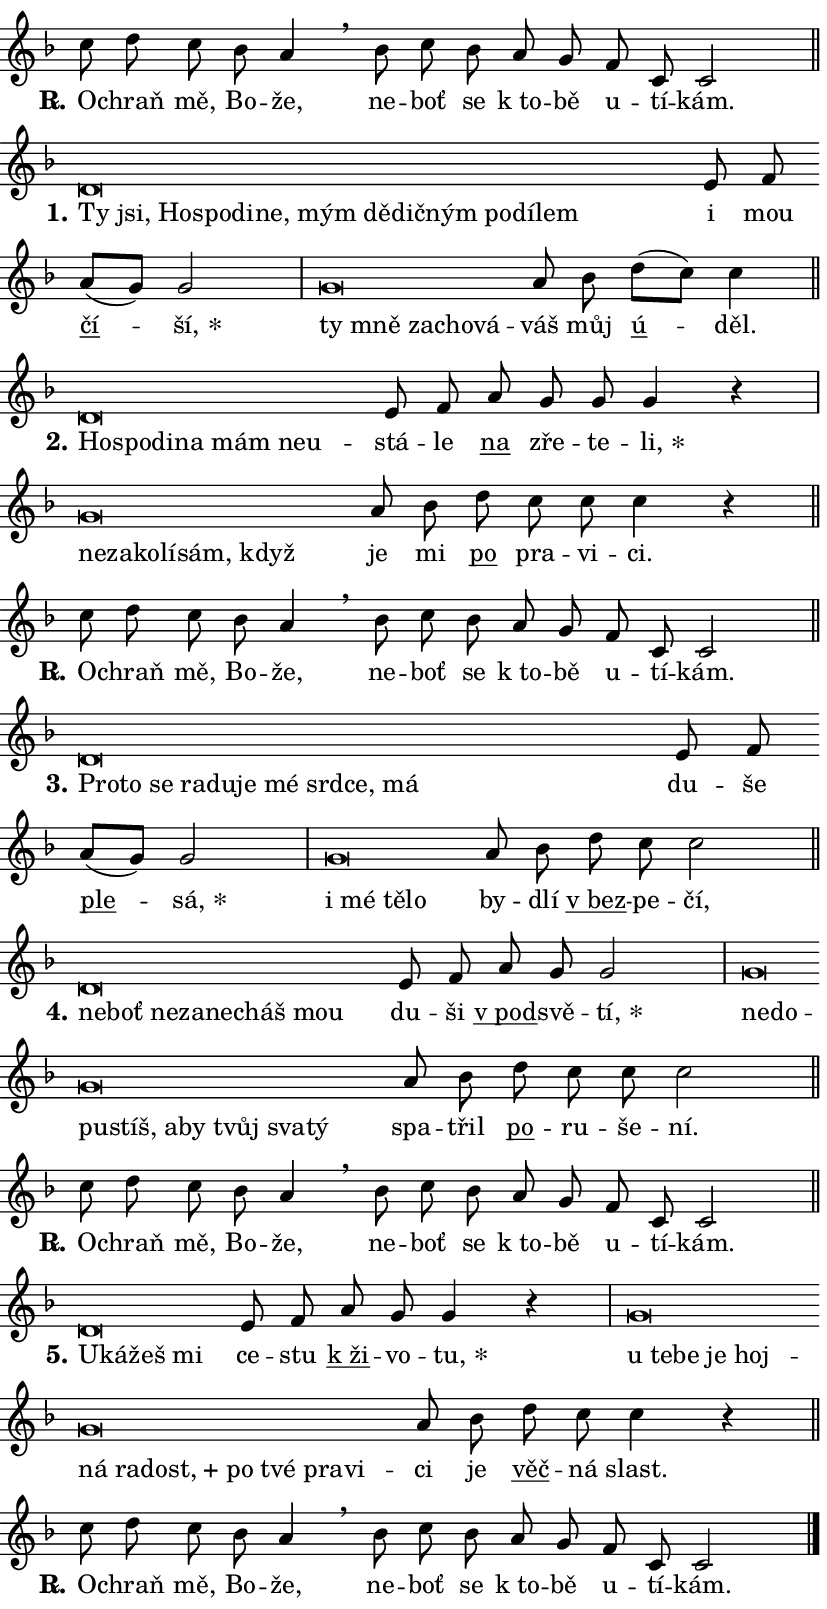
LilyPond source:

\version "2.24.0"
\header { tagline = "" }
\paper {
  indent = 0\cm
  top-margin = 0\cm
  right-margin = 0.13\cm % to fit lyric hyphens
  bottom-margin = 0\cm
  left-margin = 0\cm
  paper-width = 14\cm
  page-breaking = #ly:one-page-breaking
  system-system-spacing.basic-distance = #11
  score-system-spacing.basic-distance = #11
  ragged-last = ##f
}


%% Author: Thomas Morley
%% https://lists.gnu.org/archive/html/lilypond-user/2020-05/msg00002.html
#(define (line-position grob)
"Returns position of @var[grob} in current system:
   @code{'start}, if at first time-step
   @code{'end}, if at last time-step
   @code{'middle} otherwise
"
  (let* ((col (ly:item-get-column grob))
         (ln (ly:grob-object col 'left-neighbor))
         (rn (ly:grob-object col 'right-neighbor))
         (col-to-check-left (if (ly:grob? ln) ln col))
         (col-to-check-right (if (ly:grob? rn) rn col))
         (break-dir-left
           (and
             (ly:grob-property col-to-check-left 'non-musical #f)
             (ly:item-break-dir col-to-check-left)))
         (break-dir-right
           (and
             (ly:grob-property col-to-check-right 'non-musical #f)
             (ly:item-break-dir col-to-check-right))))
        (cond ((eqv? 1 break-dir-left) 'start)
              ((eqv? -1 break-dir-right) 'end)
              (else 'middle))))

#(define (tranparent-at-line-position vctor)
  (lambda (grob)
  "Relying on @code{line-position} select the relevant enry from @var{vctor}.
Used to determine transparency,"
    (case (line-position grob)
      ((end) (not (vector-ref vctor 0)))
      ((middle) (not (vector-ref vctor 1)))
      ((start) (not (vector-ref vctor 2))))))

noteHeadBreakVisibility =
#(define-music-function (break-visibility)(vector?)
"Makes @code{NoteHead}s transparent relying on @var{break-visibility}"
#{
  \override NoteHead.transparent =
    #(tranparent-at-line-position break-visibility)
#})

#(define delete-ledgers-for-transparent-note-heads
  (lambda (grob)
    "Reads whether a @code{NoteHead} is transparent.
If so this @code{NoteHead} is removed from @code{'note-heads} from
@var{grob}, which is supposed to be @code{LedgerLineSpanner}.
As a result ledgers are not printed for this @code{NoteHead}"
    (let* ((nhds-array (ly:grob-object grob 'note-heads))
           (nhds-list
             (if (ly:grob-array? nhds-array)
                 (ly:grob-array->list nhds-array)
                 '()))
           ;; Relies on the transparent-property being done before
           ;; Staff.LedgerLineSpanner.after-line-breaking is executed.
           ;; This is fragile ...
           (to-keep
             (remove
               (lambda (nhd)
                 (ly:grob-property nhd 'transparent #f))
               nhds-list)))
      ;; TODO find a better method to iterate over grob-arrays, similiar
      ;; to filter/remove etc for lists
      ;; For now rebuilt from scratch
      (set! (ly:grob-object grob 'note-heads)  '())
      (for-each
        (lambda (nhd)
          (ly:pointer-group-interface::add-grob grob 'note-heads nhd))
        to-keep))))

squashNotes = {
  \override NoteHead.X-extent = #'(-0.2 . 0.2)
  \override NoteHead.Y-extent = #'(-0.75 . 0)
  \override NoteHead.stencil =
    #(lambda (grob)
       (let ((pos (ly:grob-property grob 'staff-position)))
         (begin
           (if (< pos -7) (display "ERROR: Lower brevis then expected\n") (display ""))
           (if (<= pos -6) ly:text-interface::print ly:note-head::print))))
}
unSquashNotes = {
  \revert NoteHead.X-extent
  \revert NoteHead.Y-extent
  \revert NoteHead.stencil
}

hideNotes = \noteHeadBreakVisibility #begin-of-line-visible
unHideNotes = \noteHeadBreakVisibility #all-visible

% work-around for resetting accidentals
% https://lilypond.org/doc/v2.23/Documentation/notation/displaying-rhythms#unmetered-music
cadenzaMeasure = {
  \cadenzaOff
  \partial 1024 s1024
  \cadenzaOn
}

#(define-markup-command (accent layout props text) (markup?)
  "Underline accented syllable"
  (interpret-markup layout props
    #{\markup \override #'(offset . 4.3) \underline { #text }#}))

responsum = \markup \concat {
  "R" \hspace #-1.05 \path #0.1 #'((moveto 0 0.07) (lineto 0.9 0.8)) \hspace #0.05 "."
}

spaceSize = #0.6828661417322834 % exact space size for TeX Gyre Schola

\layout {
  \context {
    \Staff
    \remove "Time_signature_engraver"
    \override LedgerLineSpanner.after-line-breaking = #delete-ledgers-for-transparent-note-heads
  }
  \context {
    \Lyrics {
      \override LyricSpace.minimum-distance = \spaceSize
      \override LyricText.font-name = #"TeX Gyre Schola"
      \override LyricText.font-size = 1
      \override StanzaNumber.font-name = #"TeX Gyre Schola Bold"
      \override StanzaNumber.font-size = 1
    }
  }
  \context {
    \Score 
    \override NoteHead.text =
      #(lambda (grob) 
        (let ((pos (ly:grob-property grob 'staff-position)))
          #{\markup {
            \combine
              \halign #-0.55 \raise #(if (= pos -6) 0 0.5) \override #'(thickness . 2) \draw-line #'(3.2 . 0)
              \musicglyph "noteheads.sM1"
          }#}))
  }
}

% magnetic-lyrics.ily
%
%   written by
%     Jean Abou Samra <jean@abou-samra.fr>
%     Werner Lemberg <wl@gnu.org>
%
%   adapted by
%     Jiri Hon <jiri.hon@gmail.com>
%
% Version 2022-Apr-15

% https://www.mail-archive.com/lilypond-user@gnu.org/msg149350.html

#(define (Left_hyphen_pointer_engraver context)
   "Collect syllable-hyphen-syllable occurrences in lyrics and store
them in properties.  This engraver only looks to the left.  For
example, if the lyrics input is @code{foo -- bar}, it does the
following.

@itemize @bullet
@item
Set the @code{text} property of the @code{LyricHyphen} grob between
@q{foo} and @q{bar} to @code{foo}.

@item
Set the @code{left-hyphen} property of the @code{LyricText} grob with
text @q{foo} to the @code{LyricHyphen} grob between @q{foo} and
@q{bar}.
@end itemize

Use this auxiliary engraver in combination with the
@code{lyric-@/text::@/apply-@/magnetic-@/offset!} hook."
   (let ((hyphen #f)
         (text #f))
     (make-engraver
      (acknowledgers
       ((lyric-syllable-interface engraver grob source-engraver)
        (set! text grob)))
      (end-acknowledgers
       ((lyric-hyphen-interface engraver grob source-engraver)
        ;(when (not (grob::has-interface grob 'lyric-space-interface))
          (set! hyphen grob)));)
      ((stop-translation-timestep engraver)
       (when (and text hyphen)
         (ly:grob-set-object! text 'left-hyphen hyphen))
       (set! text #f)
       (set! hyphen #f)))))

#(define (lyric-text::apply-magnetic-offset! grob)
   "If the space between two syllables is less than the value in
property @code{LyricText@/.details@/.squash-threshold}, move the right
syllable to the left so that it gets concatenated with the left
syllable.

Use this function as a hook for
@code{LyricText@/.after-@/line-@/breaking} if the
@code{Left_@/hyphen_@/pointer_@/engraver} is active."
   (let ((hyphen (ly:grob-object grob 'left-hyphen #f)))
     (when hyphen
       (let ((left-text (ly:spanner-bound hyphen LEFT)))
         (when (grob::has-interface left-text 'lyric-syllable-interface)
           (let* ((common (ly:grob-common-refpoint grob left-text X))
                  (this-x-ext (ly:grob-extent grob common X))
                  (left-x-ext
                   (begin
                     ;; Trigger magnetism for left-text.
                     (ly:grob-property left-text 'after-line-breaking)
                     (ly:grob-extent left-text common X)))
                  ;; `delta` is the gap width between two syllables.
                  (delta (- (interval-start this-x-ext)
                            (interval-end left-x-ext)))
                  (details (ly:grob-property grob 'details))
                  (threshold (assoc-get 'squash-threshold details 0.2)))
             (when (< delta threshold)
               (let* (;; We have to manipulate the input text so that
                      ;; ligatures crossing syllable boundaries are not
                      ;; disabled.  For languages based on the Latin
                      ;; script this is essentially a beautification.
                      ;; However, for non-Western scripts it can be a
                      ;; necessity.
                      (lt (ly:grob-property left-text 'text))
                      (rt (ly:grob-property grob 'text))
                      (is-space (grob::has-interface hyphen 'lyric-space-interface))
                      (space (if is-space " " ""))
                      (extra-delta (if is-space spaceSize 0))
                      ;; Append new syllable.
                      (ltrt-space (if (and (string? lt) (string? rt))
                                (string-append lt space rt)
                                (make-concat-markup (list lt space rt))))
                      ;; Right-align `ltrt` to the right side.
                      (ltrt-space-markup (grob-interpret-markup
                               grob
                               (make-translate-markup
                                (cons (interval-length this-x-ext) 0)
                                (make-right-align-markup ltrt-space)))))
                 (begin
                   ;; Don't print `left-text`.
                   (ly:grob-set-property! left-text 'stencil #f)
                   ;; Set text and stencil (which holds all collected
                   ;; syllables so far) and shift it to the left.
                   (ly:grob-set-property! grob 'text ltrt-space)
                   (ly:grob-set-property! grob 'stencil ltrt-space-markup)
                   (ly:grob-translate-axis! grob (- (- delta extra-delta)) X))))))))))


#(define (lyric-hyphen::displace-bounds-first grob)
   ;; Make very sure this callback isn't triggered too early.
   (let ((left (ly:spanner-bound grob LEFT))
         (right (ly:spanner-bound grob RIGHT)))
     (ly:grob-property left 'after-line-breaking)
     (ly:grob-property right 'after-line-breaking)
     (ly:lyric-hyphen::print grob)))

squashThreshold = #0.4

\layout {
  \context {
    \Lyrics
    \consists #Left_hyphen_pointer_engraver
    \override LyricText.after-line-breaking =
      #lyric-text::apply-magnetic-offset!
    \override LyricHyphen.stencil = #lyric-hyphen::displace-bounds-first
    \override LyricText.details.squash-threshold = \squashThreshold
    \override LyricHyphen.minimum-distance = 0
    \override LyricHyphen.minimum-length = \squashThreshold
  }
}

squashText = \override LyricText.details.squash-threshold = 9999
unSquashText = \override LyricText.details.squash-threshold = \squashThreshold

leftText = \override LyricText.self-alignment-X = #LEFT
unLeftText = \revert LyricText.self-alignment-X

starOffset = #(lambda (grob) 
                (let ((x_offset (ly:self-alignment-interface::aligned-on-x-parent grob)))
                  (if (= x_offset 0) 0 (+ x_offset 1.2))))

star = #(define-music-function (syllable)(string?)
"Append star separator at the end of a syllable"
#{
  \once \override LyricText.X-offset = #starOffset
  \lyricmode { \markup {
    #syllable
    \override #'((font-name . "TeX Gyre Schola Bold")) \hspace #0.2 \lower #0.65 \larger "*"
  } }
#})

starAccent = #(define-music-function (syllable)(string?)
"Append star separator at the end of a syllable and make accent"
#{
  \once \override LyricText.X-offset = #starOffset
  \lyricmode { \markup {
    \accent #syllable
    \override #'((font-name . "TeX Gyre Schola Bold")) \hspace #0.2 \lower #0.65 \larger "*"
  } }
#})

breath = #(define-music-function (syllable)(string?)
"Append breathing indicator at the end of a syllable"
#{
  \lyricmode { \markup { #syllable "+" } }
#})

optionalBreath = #(define-music-function (syllable)(string?)
"Append optional breathing indicator at the end of a syllable"
#{
  \lyricmode { \markup { #syllable "(+)" } }
#})


\score {
    <<
        \new Voice = "melody" { \cadenzaOn \key f \major \relative { c''8 d c bes a4 \breathe \bar "" bes8 c bes \bar "" a g \bar "" f c c2 \cadenzaMeasure \bar "||" \break } }
        \new Lyrics \lyricsto "melody" { \lyricmode { \set stanza = \responsum
O -- chraň mě, Bo -- že, ne -- boť se "k to" -- bě u -- tí -- kám. } }
    >>
    \layout {}
}

\score {
    <<
        \new Voice = "melody" { \cadenzaOn \key f \major \relative { \squashNotes d'\breve*1/16 \hideNotes \breve*1/16 \bar "" \breve*1/16 \bar "" \breve*1/16 \bar "" \breve*1/16 \bar "" \breve*1/16 \bar "" \breve*1/16 \bar "" \breve*1/16 \bar "" \breve*1/16 \bar "" \breve*1/16 \bar "" \breve*1/16 \bar "" \breve*1/16 \breve*1/16 \bar "" \unHideNotes \unSquashNotes e8 f \bar "" a[( g)] g2 \cadenzaMeasure \bar "|" \squashNotes g\breve*1/16 \hideNotes \breve*1/16 \bar "" \breve*1/16 \bar "" \breve*1/16 \breve*1/16 \bar "" \unHideNotes \unSquashNotes a8 bes \bar "" d[( c)] c4 \cadenzaMeasure \bar "||" \break } }
        \new Lyrics \lyricsto "melody" { \lyricmode { \set stanza = "1."
\leftText Ty \squashText jsi, Ho -- spo -- di -- ne, mým dě -- dič -- ným po -- dí -- lem \unLeftText \unSquashText i mou \markup \accent čí -- \star ší, \leftText ty \squashText mně za -- cho -- vá -- \unLeftText \unSquashText váš můj \markup \accent ú -- děl. } }
    >>
    \layout {}
}

\score {
    <<
        \new Voice = "melody" { \cadenzaOn \key f \major \relative { \squashNotes d'\breve*1/16 \hideNotes \breve*1/16 \bar "" \breve*1/16 \bar "" \breve*1/16 \bar "" \breve*1/16 \bar "" \breve*1/16 \breve*1/16 \bar "" \unHideNotes \unSquashNotes e8 f \bar "" a g g g4 r \cadenzaMeasure \bar "|" \squashNotes g\breve*1/16 \hideNotes \breve*1/16 \bar "" \breve*1/16 \bar "" \breve*1/16 \bar "" \breve*1/16 \breve*1/16 \bar "" \unHideNotes \unSquashNotes a8 bes \bar "" d c c c4 r \cadenzaMeasure \bar "||" \break } }
        \new Lyrics \lyricsto "melody" { \lyricmode { \set stanza = "2."
\leftText Ho -- \squashText spo -- di -- na mám ne -- u -- \unLeftText \unSquashText stá -- le \markup \accent na zře -- te -- \star li, \leftText ne -- \squashText za -- ko -- lí -- sám, když \unLeftText \unSquashText je mi \markup \accent po pra -- vi -- ci. } }
    >>
    \layout {}
}

\score {
    <<
        \new Voice = "melody" { \cadenzaOn \key f \major \relative { c''8 d c bes a4 \breathe \bar "" bes8 c bes \bar "" a g \bar "" f c c2 \cadenzaMeasure \bar "||" \break } }
        \new Lyrics \lyricsto "melody" { \lyricmode { \set stanza = \responsum
O -- chraň mě, Bo -- že, ne -- boť se "k to" -- bě u -- tí -- kám. } }
    >>
    \layout {}
}

\score {
    <<
        \new Voice = "melody" { \cadenzaOn \key f \major \relative { \squashNotes d'\breve*1/16 \hideNotes \breve*1/16 \bar "" \breve*1/16 \bar "" \breve*1/16 \bar "" \breve*1/16 \bar "" \breve*1/16 \bar "" \breve*1/16 \bar "" \breve*1/16 \bar "" \breve*1/16 \breve*1/16 \bar "" \unHideNotes \unSquashNotes e8 f \bar "" a[( g)] g2 \cadenzaMeasure \bar "|" \squashNotes g\breve*1/16 \hideNotes \breve*1/16 \bar "" \breve*1/16 \breve*1/16 \bar "" \unHideNotes \unSquashNotes a8 bes \bar "" d c c2 \cadenzaMeasure \bar "||" \break } }
        \new Lyrics \lyricsto "melody" { \lyricmode { \set stanza = "3."
\leftText Pro -- \squashText to se ra -- du -- je mé srd -- ce, má \unLeftText \unSquashText du -- še \markup \accent ple -- \star sá, \leftText i \squashText mé tě -- lo \unLeftText \unSquashText by -- dlí \markup \accent "v bez" -- pe -- čí, } }
    >>
    \layout {}
}

\score {
    <<
        \new Voice = "melody" { \cadenzaOn \key f \major \relative { \squashNotes d'\breve*1/16 \hideNotes \breve*1/16 \bar "" \breve*1/16 \bar "" \breve*1/16 \bar "" \breve*1/16 \bar "" \breve*1/16 \breve*1/16 \bar "" \unHideNotes \unSquashNotes e8 f \bar "" a g g2 \cadenzaMeasure \bar "|" \squashNotes g\breve*1/16 \hideNotes \breve*1/16 \bar "" \breve*1/16 \bar "" \breve*1/16 \bar "" \breve*1/16 \bar "" \breve*1/16 \bar "" \breve*1/16 \bar "" \breve*1/16 \breve*1/16 \bar "" \unHideNotes \unSquashNotes a8 bes \bar "" d c c c2 \cadenzaMeasure \bar "||" \break } }
        \new Lyrics \lyricsto "melody" { \lyricmode { \set stanza = "4."
\leftText ne -- \squashText boť ne -- za -- ne -- cháš mou \unLeftText \unSquashText du -- ši \markup \accent "v pod" -- svě -- \star tí, \leftText ne -- \squashText do -- pu -- stíš, a -- by tvůj sva -- tý \unLeftText \unSquashText spa -- třil \markup \accent po -- ru -- še -- ní. } }
    >>
    \layout {}
}

\score {
    <<
        \new Voice = "melody" { \cadenzaOn \key f \major \relative { c''8 d c bes a4 \breathe \bar "" bes8 c bes \bar "" a g \bar "" f c c2 \cadenzaMeasure \bar "||" \break } }
        \new Lyrics \lyricsto "melody" { \lyricmode { \set stanza = \responsum
O -- chraň mě, Bo -- že, ne -- boť se "k to" -- bě u -- tí -- kám. } }
    >>
    \layout {}
}

\score {
    <<
        \new Voice = "melody" { \cadenzaOn \key f \major \relative { \squashNotes d'\breve*1/16 \hideNotes \breve*1/16 \bar "" \breve*1/16 \breve*1/16 \bar "" \unHideNotes \unSquashNotes e8 f \bar "" a g g4 r \cadenzaMeasure \bar "|" \squashNotes g\breve*1/16 \hideNotes \breve*1/16 \bar "" \breve*1/16 \bar "" \breve*1/16 \bar "" \breve*1/16 \bar "" \breve*1/16 \bar "" \breve*1/16 \bar "" \breve*1/16 \bar "" \breve*1/16 \bar "" \breve*1/16 \bar "" \breve*1/16 \breve*1/16 \bar "" \unHideNotes \unSquashNotes a8 bes \bar "" d c c4 r \cadenzaMeasure \bar "||" \break } }
        \new Lyrics \lyricsto "melody" { \lyricmode { \set stanza = "5."
\leftText U -- \squashText ká -- žeš mi \unLeftText \unSquashText ce -- stu \markup \accent "k ži" -- vo -- \star tu, \leftText u \squashText te -- be je hoj -- ná ra -- \breath "dost," po tvé pra -- vi -- \unLeftText \unSquashText ci je \markup \accent věč -- ná slast. } }
    >>
    \layout {}
}

\score {
    <<
        \new Voice = "melody" { \cadenzaOn \key f \major \relative { c''8 d c bes a4 \breathe \bar "" bes8 c bes \bar "" a g \bar "" f c c2 \cadenzaMeasure \bar "||" \break } \bar "|." }
        \new Lyrics \lyricsto "melody" { \lyricmode { \set stanza = \responsum
O -- chraň mě, Bo -- že, ne -- boť se "k to" -- bě u -- tí -- kám. } }
    >>
    \layout {}
}
